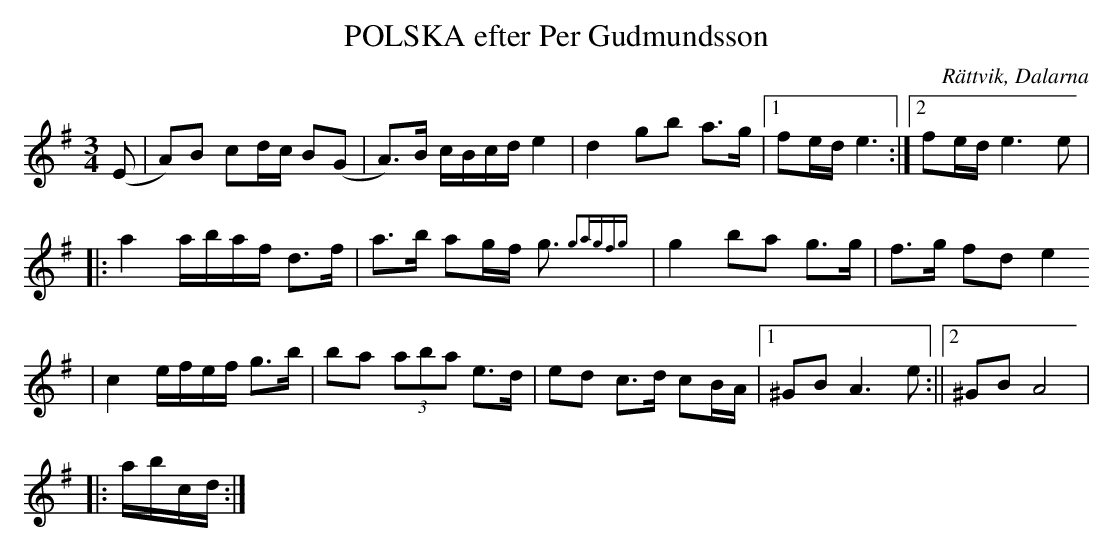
X:1
T:POLSKA efter Per Gudmundsson
O:Rättvik, Dalarna
M:3/4
L:1/16
K:G
(E2|A2)B2 c2dc B2(G2|A2)>B2 cBcde4 |d4g2b2 a2>g2|1f2ed e6:|2f2ed e6e2|
|:a4abaf d2>f2| a2>b2 a2gf g3{g2agfg}|g4b2a2 g2>g2 |f2>g2 f2d2e4
|c4efef g2>b2|b2a2 (3a2b2a2 e2>d2|e2d2 c2>d2 c2BA|1^G2B2A6e2:||2^G2B2A8|
|: abcd :|
